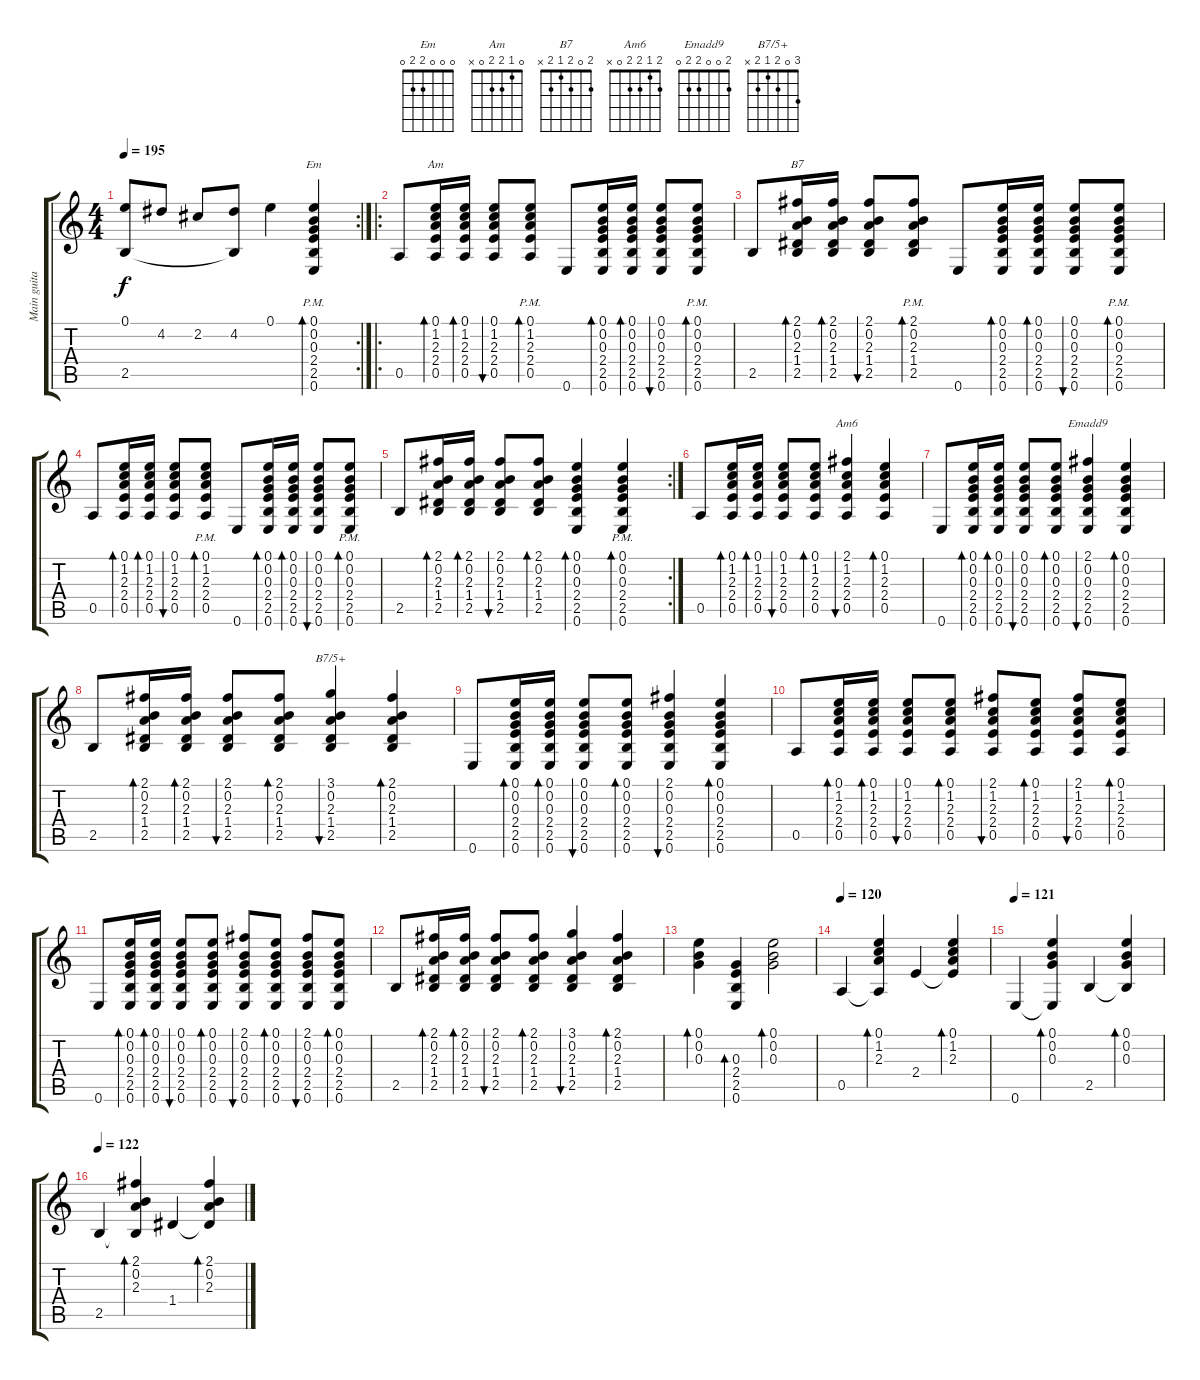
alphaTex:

\track ("Main guitar" "Main guita") {instrument acousticguitarsteel}
\staff {score tabs}
\tuning (E4 B3 G3 D3 A2 E2) {hide}
\chord ("Em" 0 0 0 2 2 0)
\chord ("Am" 0 1 2 2 0 x)
\chord ("B7" 2 0 2 1 2 x)
\chord ("Am6" 2 1 2 2 0 x)
\chord ("Emadd9" 2 0 0 2 2 0)
\chord ("B7/5+" 3 0 2 1 2 x)
\rc 2
\ts (4 4)
\tempo 195
\clef g2
\ks c
(0.1 2.5).8{dy f} 4.2.8 2.2.8 (4.2 2.5{t}).8 0.1.4 (0.1{pm} 0.2{pm} 0.3{pm} 2.4{pm} 2.5{pm} 0.6{pm}).4{bd 120 ch "Em"} |
\ro
0.5.8 (0.1 1.2 2.3 2.4 0.5).16{bd 120 ch "Am"} (0.1 1.2 2.3 2.4 0.5).16{bd 120} (0.1 1.2 2.3 2.4 0.5).8{bu 120} (0.1{pm} 1.2{pm} 2.3{pm} 2.4{pm} 0.5{pm}).8{bd 120} 0.6.8 (0.1 0.2 0.3 2.4 2.5 0.6).16{bd 120} (0.1 0.2 0.3 2.4 2.5 0.6).16{bd 120} (0.1 0.2 0.3 2.4 2.5 0.6).8{bu 120} (0.1{pm} 0.2{pm} 0.3{pm} 2.4{pm} 2.5{pm} 0.6{pm}).8{bd 120} |
2.5.8 (2.1 0.2 2.3 1.4 2.5).16{bd 120 ch "B7"} (2.1 0.2 2.3 1.4 2.5).16{bd 120} (2.1 0.2 2.3 1.4 2.5).8{bu 120} (2.1{pm} 0.2{pm} 2.3{pm} 1.4{pm} 2.5{pm}).8{bd 120} 0.6.8 (0.1 0.2 0.3 2.4 2.5 0.6).16{bd 120} (0.1 0.2 0.3 2.4 2.5 0.6).16{bd 120} (0.1 0.2 0.3 2.4 2.5 0.6).8{bu 120} (0.1{pm} 0.2{pm} 0.3{pm} 2.4{pm} 2.5{pm} 0.6{pm}).8{bd 120} |
0.5.8 (0.1 1.2 2.3 2.4 0.5).16{bd 120} (0.1 1.2 2.3 2.4 0.5).16{bd 120} (0.1 1.2 2.3 2.4 0.5).8{bu 120} (0.1{pm} 1.2{pm} 2.3{pm} 2.4{pm} 0.5{pm}).8{bd 120} 0.6.8 (0.1 0.2 0.3 2.4 2.5 0.6).16{bd 120} (0.1 0.2 0.3 2.4 2.5 0.6).16{bd 120} (0.1 0.2 0.3 2.4 2.5 0.6).8{bu 120} (0.1{pm} 0.2{pm} 0.3{pm} 2.4{pm} 2.5{pm} 0.6{pm}).8{bd 120} |
\rc 2
2.5.8 (2.1 0.2 2.3 1.4 2.5).16{bd 120} (2.1 0.2 2.3 1.4 2.5).16{bd 120} (2.1 0.2 2.3 1.4 2.5).8{bu 120} (2.1 0.2 2.3 1.4 2.5).8{bd 120} (0.1 0.2 0.3 2.4 2.5 0.6).4{bd 120} (0.1{pm} 0.2{pm} 0.3{pm} 2.4{pm} 2.5{pm} 0.6{pm}).4{bd 120} |
0.5.8 (0.1 1.2 2.3 2.4 0.5).16{bd 120} (0.1 1.2 2.3 2.4 0.5).16{bd 120} (0.1 1.2 2.3 2.4 0.5).8{bu 120} (0.1 1.2 2.3 2.4 0.5).8{bd 120} (2.1 1.2 2.3 2.4 0.5).4{bu 120 ch "Am6"} (0.1 1.2 2.3 2.4 0.5).4{bd 120} |
0.6.8 (0.1 0.2 0.3 2.4 2.5 0.6).16{bd 120} (0.1 0.2 0.3 2.4 2.5 0.6).16{bd 120} (0.1 0.2 0.3 2.4 2.5 0.6).8{bu 120} (0.1 0.2 0.3 2.4 2.5 0.6).8{bd 120} (2.1 0.2 0.3 2.4 2.5 0.6).4{bu 120 ch "Emadd9"} (0.1 0.2 0.3 2.4 2.5 0.6).4{bd 120} |
2.5.8 (2.1 0.2 2.3 1.4 2.5).16{bd 120} (2.1 0.2 2.3 1.4 2.5).16{bd 120} (2.1 0.2 2.3 1.4 2.5).8{bu 120} (2.1 0.2 2.3 1.4 2.5).8{bd 120} (3.1 0.2 2.3 1.4 2.5).4{bu 120 ch "B7/5+"} (2.1 0.2 2.3 1.4 2.5).4{bd 120} |
0.6.8 (0.1 0.2 0.3 2.4 2.5 0.6).16{bd 120} (0.1 0.2 0.3 2.4 2.5 0.6).16{bd 120} (0.1 0.2 0.3 2.4 2.5 0.6).8{bu 120} (0.1 0.2 0.3 2.4 2.5 0.6).8{bd 120} (2.1 0.2 0.3 2.4 2.5 0.6).4{bu 120} (0.1 0.2 0.3 2.4 2.5 0.6).4{bd 120} |
0.5.8 (0.1 1.2 2.3 2.4 0.5).16{bd 120} (0.1 1.2 2.3 2.4 0.5).16{bd 120} (0.1 1.2 2.3 2.4 0.5).8{bu 120} (0.1 1.2 2.3 2.4 0.5).8{bd 120} (2.1 1.2 2.3 2.4 0.5).8{bu 120} (0.1 1.2 2.3 2.4 0.5).8{bd 120} (2.1 1.2 2.3 2.4 0.5).8{bu 120} (0.1 1.2 2.3 2.4 0.5).8{bd 120} |
0.6.8 (0.1 0.2 0.3 2.4 2.5 0.6).16{bd 120} (0.1 0.2 0.3 2.4 2.5 0.6).16{bd 120} (0.1 0.2 0.3 2.4 2.5 0.6).8{bu 120} (0.1 0.2 0.3 2.4 2.5 0.6).8{bd 120} (2.1 0.2 0.3 2.4 2.5 0.6).8{bu 120} (0.1 0.2 0.3 2.4 2.5 0.6).8{bd 120} (2.1 0.2 0.3 2.4 2.5 0.6).8{bu 120} (0.1 0.2 0.3 2.4 2.5 0.6).8{bd 120} |
2.5.8 (2.1 0.2 2.3 1.4 2.5).16{bd 120} (2.1 0.2 2.3 1.4 2.5).16{bd 120} (2.1 0.2 2.3 1.4 2.5).8{bu 120} (2.1 0.2 2.3 1.4 2.5).8{bd 120} (3.1 0.2 2.3 1.4 2.5).4{bu 120} (2.1 0.2 2.3 1.4 2.5).4{bd 120} |
(0.1 0.2 0.3).4{bd 120} (0.3 2.4 2.5 0.6).4{bd 120} (0.1 0.2 0.3).2{bd 120} |
\tempo 120
0.5.4 (0.1 1.2 2.3 0.5{t}).4{bd 120} 2.4.4 (0.1 1.2 2.3 2.4{t}).4{bd 120} |
\tempo 121
0.6.4 (0.1 0.2 0.3 0.6{t}).4{bd 120} 2.5.4 (0.1 0.2 0.3 2.5{t}).4{bd 120} |
\tempo 122
2.5.4 (2.1 0.2 2.3 2.5{t}).4{bd 120} 1.4.4 (2.1 0.2 2.3 1.4{t}).4{bd 120}
